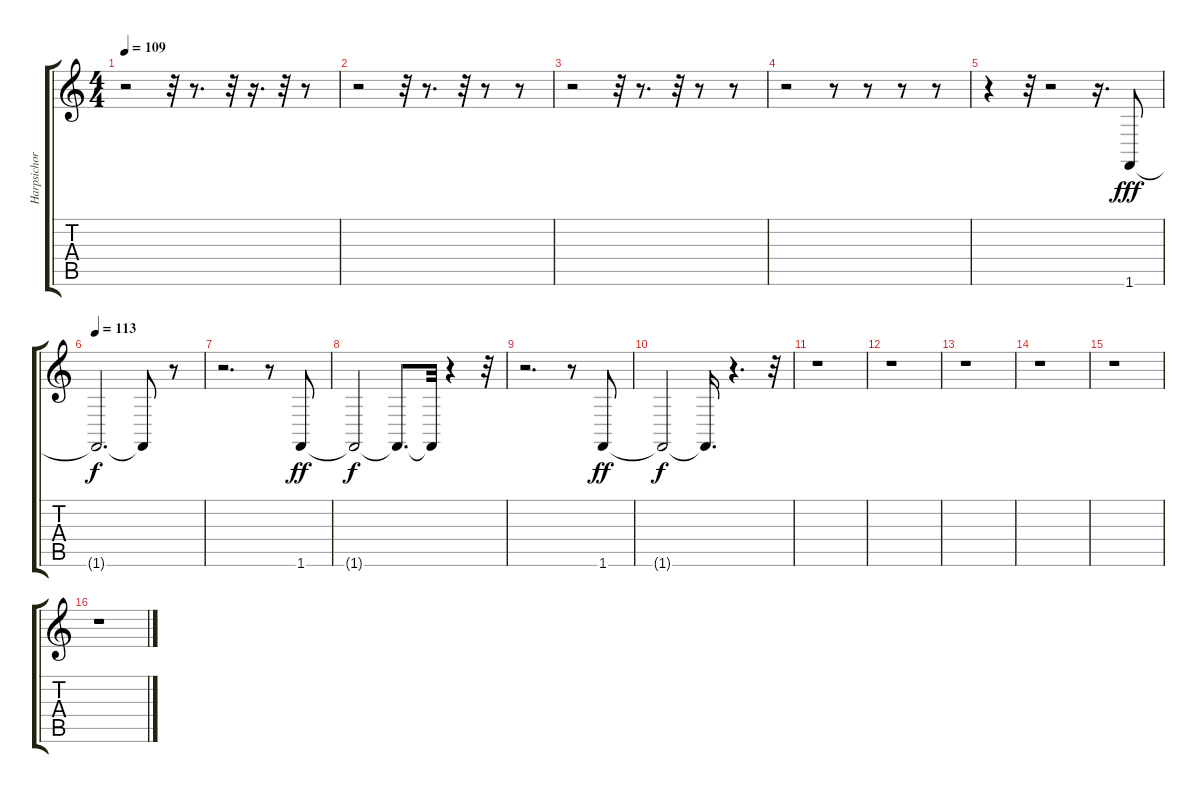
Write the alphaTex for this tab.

\track ("Harpsichord" "Harpsichor") {instrument harpsichord}
\staff {score tabs}
\tuning (E4 B3 G3 D3 A2 E2) {hide}
\ts (4 4)
\tempo 109
\clef g2
\ks c
r.2{dy fff} r.32 r.8{d} r.32 r.16{d} r.32 r.8 |
r.2 r.32 r.8{d} r.32 r.8 r.8 |
r.2 r.32 r.8{d} r.32 r.8 r.8 |
r.2 r.8 r.8 r.8 r.8 |
r.4 r.32 r.2 r.16{d} 1.6.8 |
\tempo 113
1.6{t}.2{d dy f} 1.6{t}.8 r.8 |
r.2{d} r.8 1.6.8{dy ff} |
1.6{t}.2{dy f} 1.6{t}.8{d} 1.6{t}.32 r.4 r.32 |
r.2{d} r.8 1.6.8{dy ff} |
1.6{t}.2{dy f} 1.6{t}.16{d} r.4{d} r.32 |
r.1 |
r.1 |
r.1 |
r.1 |
r.1 |
r.1
